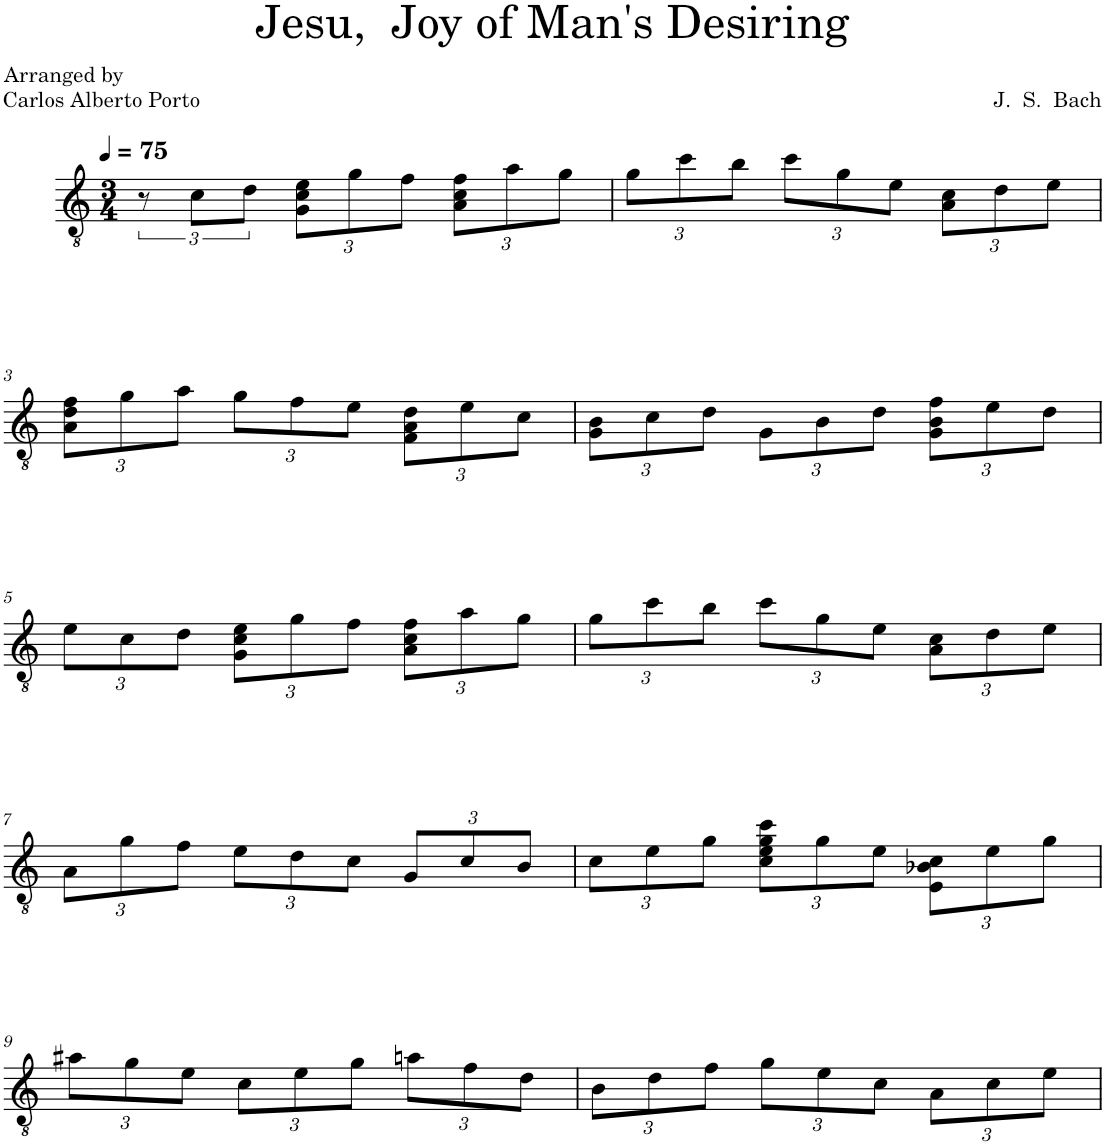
**kern
*part1
*staff1
*I"Classical Guitar
*I'Guit.
*clefGv2
*k[]
*M3/4
*MM75
=1
12r
12c\L
12d\J
*Xbrackettup
12G\ 12c\ 12e\L
12g\
12f\J
12A\ 12c\ 12f\L
12a\
12g\J
=2
12g\L
12cc\
12b\J
12cc\L
12g\
12e\J
12A\ 12c\L
12d\
12e\J
!!LO:LB:g=z
=3
12A\ 12d\ 12f\L
12g\
12a\J
12g\L
12f\
12e\J
12F\ 12A\ 12d\L
12e\
12c\J
=4
12G\ 12B\L
12c\
12d\J
12G\L
12B\
12d\J
12G\ 12B\ 12f\L
12e\
12d\J
!!LO:LB:g=z
=5
12e\L
12c\
12d\J
12G\ 12c\ 12e\L
12g\
12f\J
12A\ 12c\ 12f\L
12a\
12g\J
=6
12g\L
12cc\
12b\J
12cc\L
12g\
12e\J
12A\ 12c\L
12d\
12e\J
!!LO:LB:g=z
=7
12A\L
12g\
12f\J
12e\L
12d\
12c\J
12G/L
12c/
12B/J
=8
12c\L
12e\
12g\J
12c\ 12e\ 12g\ 12cc\L
12g\
12e\J
12E\ 12B-X\ 12c\L
12e\
12g\J
!!LO:LB:g=z
=9
12a#X\L
12g\
12e\J
12c\L
12e\
12g\J
12an\L
12f\
12d\J
=10
12B\L
12d\
12f\J
12g\L
12e\
12c\J
12A\L
12c\
12e\J
=
*-
